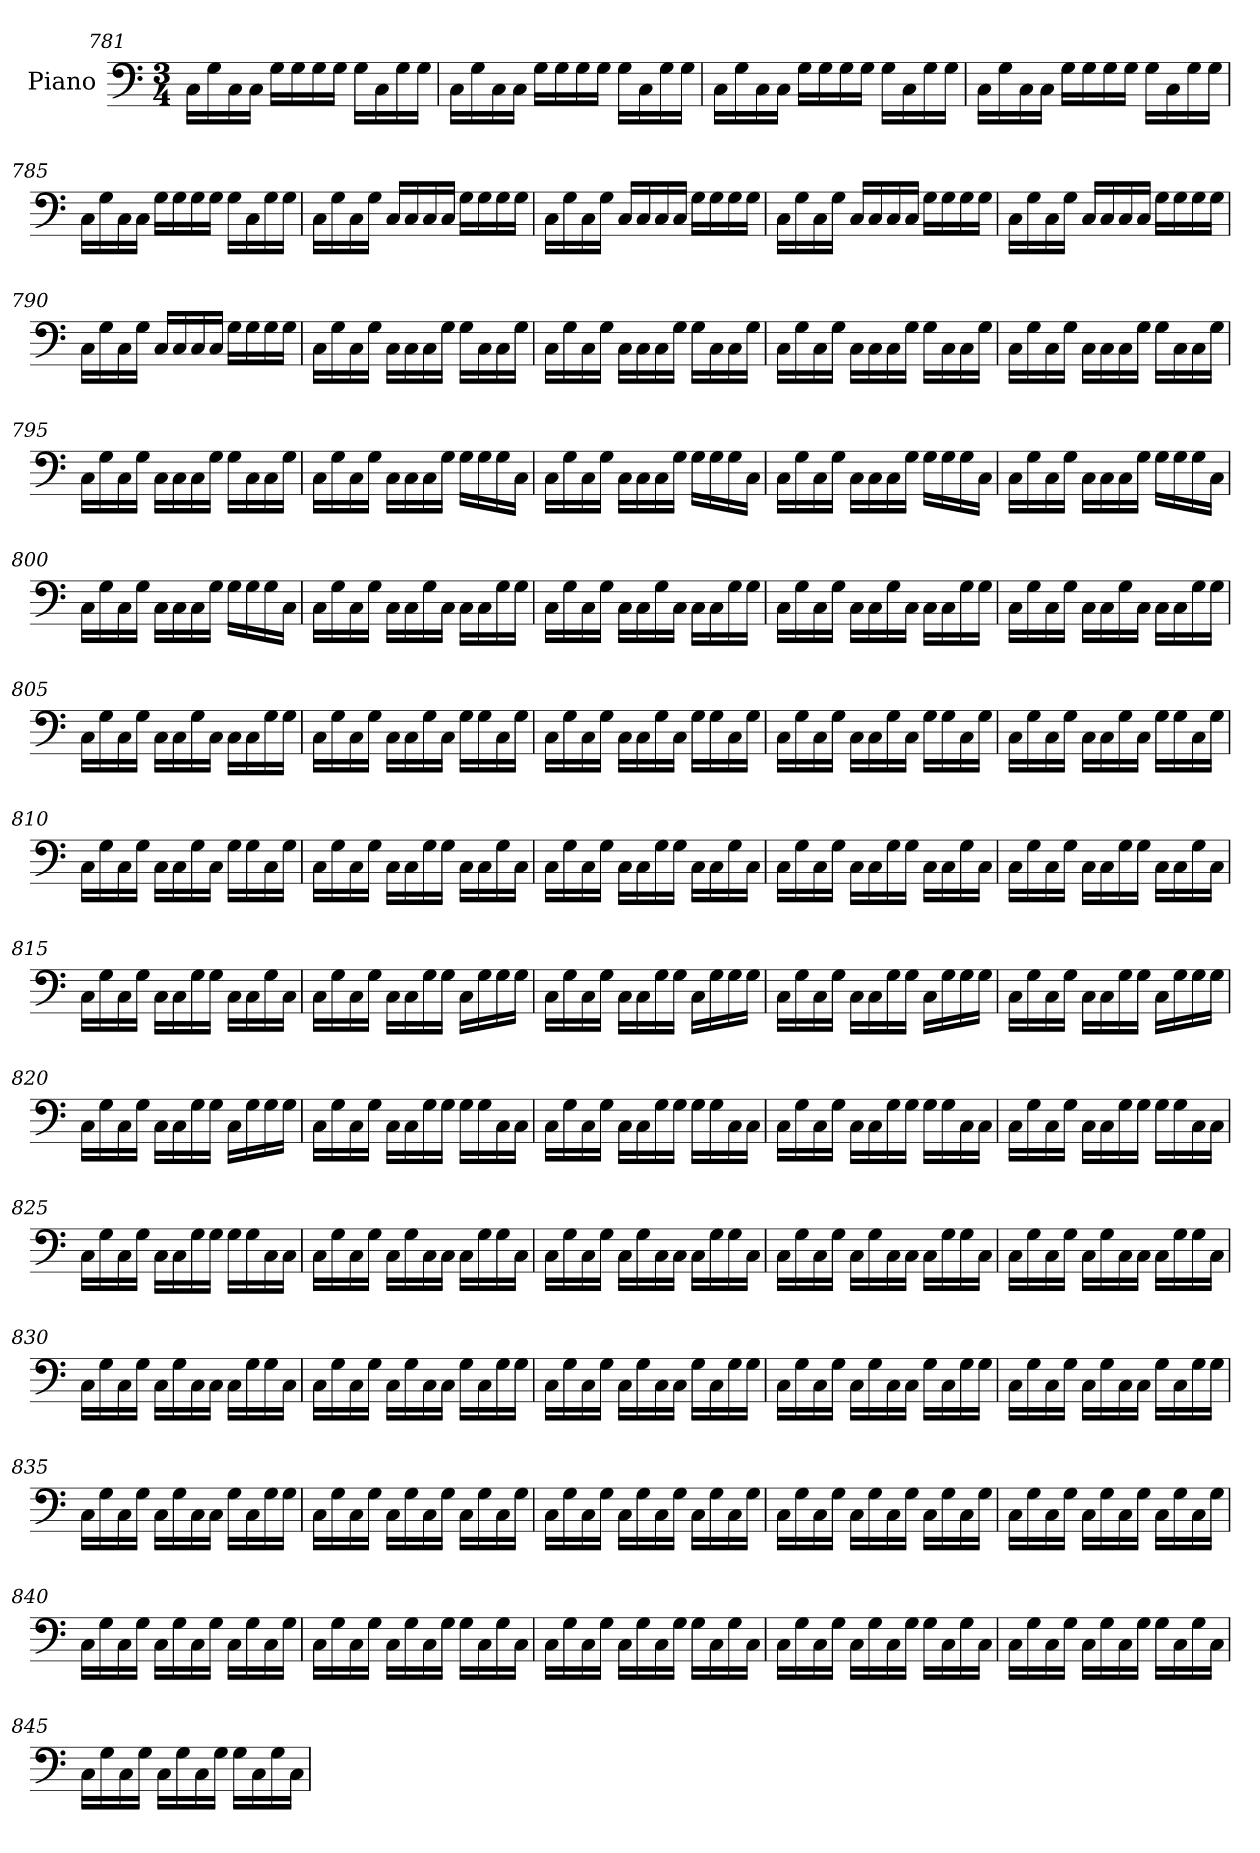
**kern
*part1
*staff1
*I"Piano
*I'Pno.
!!LO:LB:g=z
*clefF4
*k[]
*M3/4
=781
16C\LL
16G\
16C\
16C\JJ
16G\LL
16G\
16G\
16G\JJ
16G\LL
16C\
16G\
16G\JJ
=782
16C\LL
16G\
16C\
16C\JJ
16G\LL
16G\
16G\
16G\JJ
16G\LL
16C\
16G\
16G\JJ
=783
16C\LL
16G\
16C\
16C\JJ
16G\LL
16G\
16G\
16G\JJ
16G\LL
16C\
16G\
16G\JJ
!!LO:LB:g=z
=784
16C\LL
16G\
16C\
16C\JJ
16G\LL
16G\
16G\
16G\JJ
16G\LL
16C\
16G\
16G\JJ
=785
16C\LL
16G\
16C\
16C\JJ
16G\LL
16G\
16G\
16G\JJ
16G\LL
16C\
16G\
16G\JJ
=786
16C\LL
16G\
16C\
16G\JJ
16C/LL
16C/
16C/
16C/JJ
16G\LL
16G\
16G\
16G\JJ
!!LO:LB:g=z
=787
16C\LL
16G\
16C\
16G\JJ
16C/LL
16C/
16C/
16C/JJ
16G\LL
16G\
16G\
16G\JJ
=788
16C\LL
16G\
16C\
16G\JJ
16C/LL
16C/
16C/
16C/JJ
16G\LL
16G\
16G\
16G\JJ
=789
16C\LL
16G\
16C\
16G\JJ
16C/LL
16C/
16C/
16C/JJ
16G\LL
16G\
16G\
16G\JJ
!!LO:LB:g=z
=790
16C\LL
16G\
16C\
16G\JJ
16C/LL
16C/
16C/
16C/JJ
16G\LL
16G\
16G\
16G\JJ
=791
16C\LL
16G\
16C\
16G\JJ
16C\LL
16C\
16C\
16G\JJ
16G\LL
16C\
16C\
16G\JJ
=792
16C\LL
16G\
16C\
16G\JJ
16C\LL
16C\
16C\
16G\JJ
16G\LL
16C\
16C\
16G\JJ
!!LO:LB:g=z
=793
16C\LL
16G\
16C\
16G\JJ
16C\LL
16C\
16C\
16G\JJ
16G\LL
16C\
16C\
16G\JJ
=794
16C\LL
16G\
16C\
16G\JJ
16C\LL
16C\
16C\
16G\JJ
16G\LL
16C\
16C\
16G\JJ
=795
16C\LL
16G\
16C\
16G\JJ
16C\LL
16C\
16C\
16G\JJ
16G\LL
16C\
16C\
16G\JJ
!!LO:LB:g=z
=796
16C\LL
16G\
16C\
16G\JJ
16C\LL
16C\
16C\
16G\JJ
16G\LL
16G\
16G\
16C\JJ
=797
16C\LL
16G\
16C\
16G\JJ
16C\LL
16C\
16C\
16G\JJ
16G\LL
16G\
16G\
16C\JJ
=798
16C\LL
16G\
16C\
16G\JJ
16C\LL
16C\
16C\
16G\JJ
16G\LL
16G\
16G\
16C\JJ
!!LO:PB:g=z
=799
16C\LL
16G\
16C\
16G\JJ
16C\LL
16C\
16C\
16G\JJ
16G\LL
16G\
16G\
16C\JJ
=800
16C\LL
16G\
16C\
16G\JJ
16C\LL
16C\
16C\
16G\JJ
16G\LL
16G\
16G\
16C\JJ
=801
16C\LL
16G\
16C\
16G\JJ
16C\LL
16C\
16G\
16C\JJ
16C\LL
16C\
16G\
16G\JJ
!!LO:LB:g=z
=802
16C\LL
16G\
16C\
16G\JJ
16C\LL
16C\
16G\
16C\JJ
16C\LL
16C\
16G\
16G\JJ
=803
16C\LL
16G\
16C\
16G\JJ
16C\LL
16C\
16G\
16C\JJ
16C\LL
16C\
16G\
16G\JJ
=804
16C\LL
16G\
16C\
16G\JJ
16C\LL
16C\
16G\
16C\JJ
16C\LL
16C\
16G\
16G\JJ
!!LO:LB:g=z
=805
16C\LL
16G\
16C\
16G\JJ
16C\LL
16C\
16G\
16C\JJ
16C\LL
16C\
16G\
16G\JJ
=806
16C\LL
16G\
16C\
16G\JJ
16C\LL
16C\
16G\
16C\JJ
16G\LL
16G\
16C\
16G\JJ
=807
16C\LL
16G\
16C\
16G\JJ
16C\LL
16C\
16G\
16C\JJ
16G\LL
16G\
16C\
16G\JJ
!!LO:LB:g=z
=808
16C\LL
16G\
16C\
16G\JJ
16C\LL
16C\
16G\
16C\JJ
16G\LL
16G\
16C\
16G\JJ
=809
16C\LL
16G\
16C\
16G\JJ
16C\LL
16C\
16G\
16C\JJ
16G\LL
16G\
16C\
16G\JJ
=810
16C\LL
16G\
16C\
16G\JJ
16C\LL
16C\
16G\
16C\JJ
16G\LL
16G\
16C\
16G\JJ
!!LO:LB:g=z
=811
16C\LL
16G\
16C\
16G\JJ
16C\LL
16C\
16G\
16G\JJ
16C\LL
16C\
16G\
16C\JJ
=812
16C\LL
16G\
16C\
16G\JJ
16C\LL
16C\
16G\
16G\JJ
16C\LL
16C\
16G\
16C\JJ
=813
16C\LL
16G\
16C\
16G\JJ
16C\LL
16C\
16G\
16G\JJ
16C\LL
16C\
16G\
16C\JJ
!!LO:LB:g=z
=814
16C\LL
16G\
16C\
16G\JJ
16C\LL
16C\
16G\
16G\JJ
16C\LL
16C\
16G\
16C\JJ
=815
16C\LL
16G\
16C\
16G\JJ
16C\LL
16C\
16G\
16G\JJ
16C\LL
16C\
16G\
16C\JJ
=816
16C\LL
16G\
16C\
16G\JJ
16C\LL
16C\
16G\
16G\JJ
16C\LL
16G\
16G\
16G\JJ
!!LO:LB:g=z
=817
16C\LL
16G\
16C\
16G\JJ
16C\LL
16C\
16G\
16G\JJ
16C\LL
16G\
16G\
16G\JJ
=818
16C\LL
16G\
16C\
16G\JJ
16C\LL
16C\
16G\
16G\JJ
16C\LL
16G\
16G\
16G\JJ
=819
16C\LL
16G\
16C\
16G\JJ
16C\LL
16C\
16G\
16G\JJ
16C\LL
16G\
16G\
16G\JJ
!!LO:LB:g=z
=820
16C\LL
16G\
16C\
16G\JJ
16C\LL
16C\
16G\
16G\JJ
16C\LL
16G\
16G\
16G\JJ
=821
16C\LL
16G\
16C\
16G\JJ
16C\LL
16C\
16G\
16G\JJ
16G\LL
16G\
16C\
16C\JJ
=822
16C\LL
16G\
16C\
16G\JJ
16C\LL
16C\
16G\
16G\JJ
16G\LL
16G\
16C\
16C\JJ
!!LO:LB:g=z
=823
16C\LL
16G\
16C\
16G\JJ
16C\LL
16C\
16G\
16G\JJ
16G\LL
16G\
16C\
16C\JJ
=824
16C\LL
16G\
16C\
16G\JJ
16C\LL
16C\
16G\
16G\JJ
16G\LL
16G\
16C\
16C\JJ
=825
16C\LL
16G\
16C\
16G\JJ
16C\LL
16C\
16G\
16G\JJ
16G\LL
16G\
16C\
16C\JJ
!!LO:LB:g=z
=826
16C\LL
16G\
16C\
16G\JJ
16C\LL
16G\
16C\
16C\JJ
16C\LL
16G\
16G\
16C\JJ
=827
16C\LL
16G\
16C\
16G\JJ
16C\LL
16G\
16C\
16C\JJ
16C\LL
16G\
16G\
16C\JJ
=828
16C\LL
16G\
16C\
16G\JJ
16C\LL
16G\
16C\
16C\JJ
16C\LL
16G\
16G\
16C\JJ
!!LO:LB:g=z
=829
16C\LL
16G\
16C\
16G\JJ
16C\LL
16G\
16C\
16C\JJ
16C\LL
16G\
16G\
16C\JJ
=830
16C\LL
16G\
16C\
16G\JJ
16C\LL
16G\
16C\
16C\JJ
16C\LL
16G\
16G\
16C\JJ
=831
16C\LL
16G\
16C\
16G\JJ
16C\LL
16G\
16C\
16C\JJ
16G\LL
16C\
16G\
16G\JJ
!!LO:PB:g=z
=832
16C\LL
16G\
16C\
16G\JJ
16C\LL
16G\
16C\
16C\JJ
16G\LL
16C\
16G\
16G\JJ
=833
16C\LL
16G\
16C\
16G\JJ
16C\LL
16G\
16C\
16C\JJ
16G\LL
16C\
16G\
16G\JJ
=834
16C\LL
16G\
16C\
16G\JJ
16C\LL
16G\
16C\
16C\JJ
16G\LL
16C\
16G\
16G\JJ
!!LO:LB:g=z
=835
16C\LL
16G\
16C\
16G\JJ
16C\LL
16G\
16C\
16C\JJ
16G\LL
16C\
16G\
16G\JJ
=836
16C\LL
16G\
16C\
16G\JJ
16C\LL
16G\
16C\
16G\JJ
16C\LL
16G\
16C\
16G\JJ
=837
16C\LL
16G\
16C\
16G\JJ
16C\LL
16G\
16C\
16G\JJ
16C\LL
16G\
16C\
16G\JJ
!!LO:LB:g=z
=838
16C\LL
16G\
16C\
16G\JJ
16C\LL
16G\
16C\
16G\JJ
16C\LL
16G\
16C\
16G\JJ
=839
16C\LL
16G\
16C\
16G\JJ
16C\LL
16G\
16C\
16G\JJ
16C\LL
16G\
16C\
16G\JJ
=840
16C\LL
16G\
16C\
16G\JJ
16C\LL
16G\
16C\
16G\JJ
16C\LL
16G\
16C\
16G\JJ
!!LO:LB:g=z
=841
16C\LL
16G\
16C\
16G\JJ
16C\LL
16G\
16C\
16G\JJ
16G\LL
16C\
16G\
16C\JJ
=842
16C\LL
16G\
16C\
16G\JJ
16C\LL
16G\
16C\
16G\JJ
16G\LL
16C\
16G\
16C\JJ
=843
16C\LL
16G\
16C\
16G\JJ
16C\LL
16G\
16C\
16G\JJ
16G\LL
16C\
16G\
16C\JJ
!!LO:LB:g=z
=844
16C\LL
16G\
16C\
16G\JJ
16C\LL
16G\
16C\
16G\JJ
16G\LL
16C\
16G\
16C\JJ
=845
16C\LL
16G\
16C\
16G\JJ
16C\LL
16G\
16C\
16G\JJ
16G\LL
16C\
16G\
16C\JJ
=
*-
